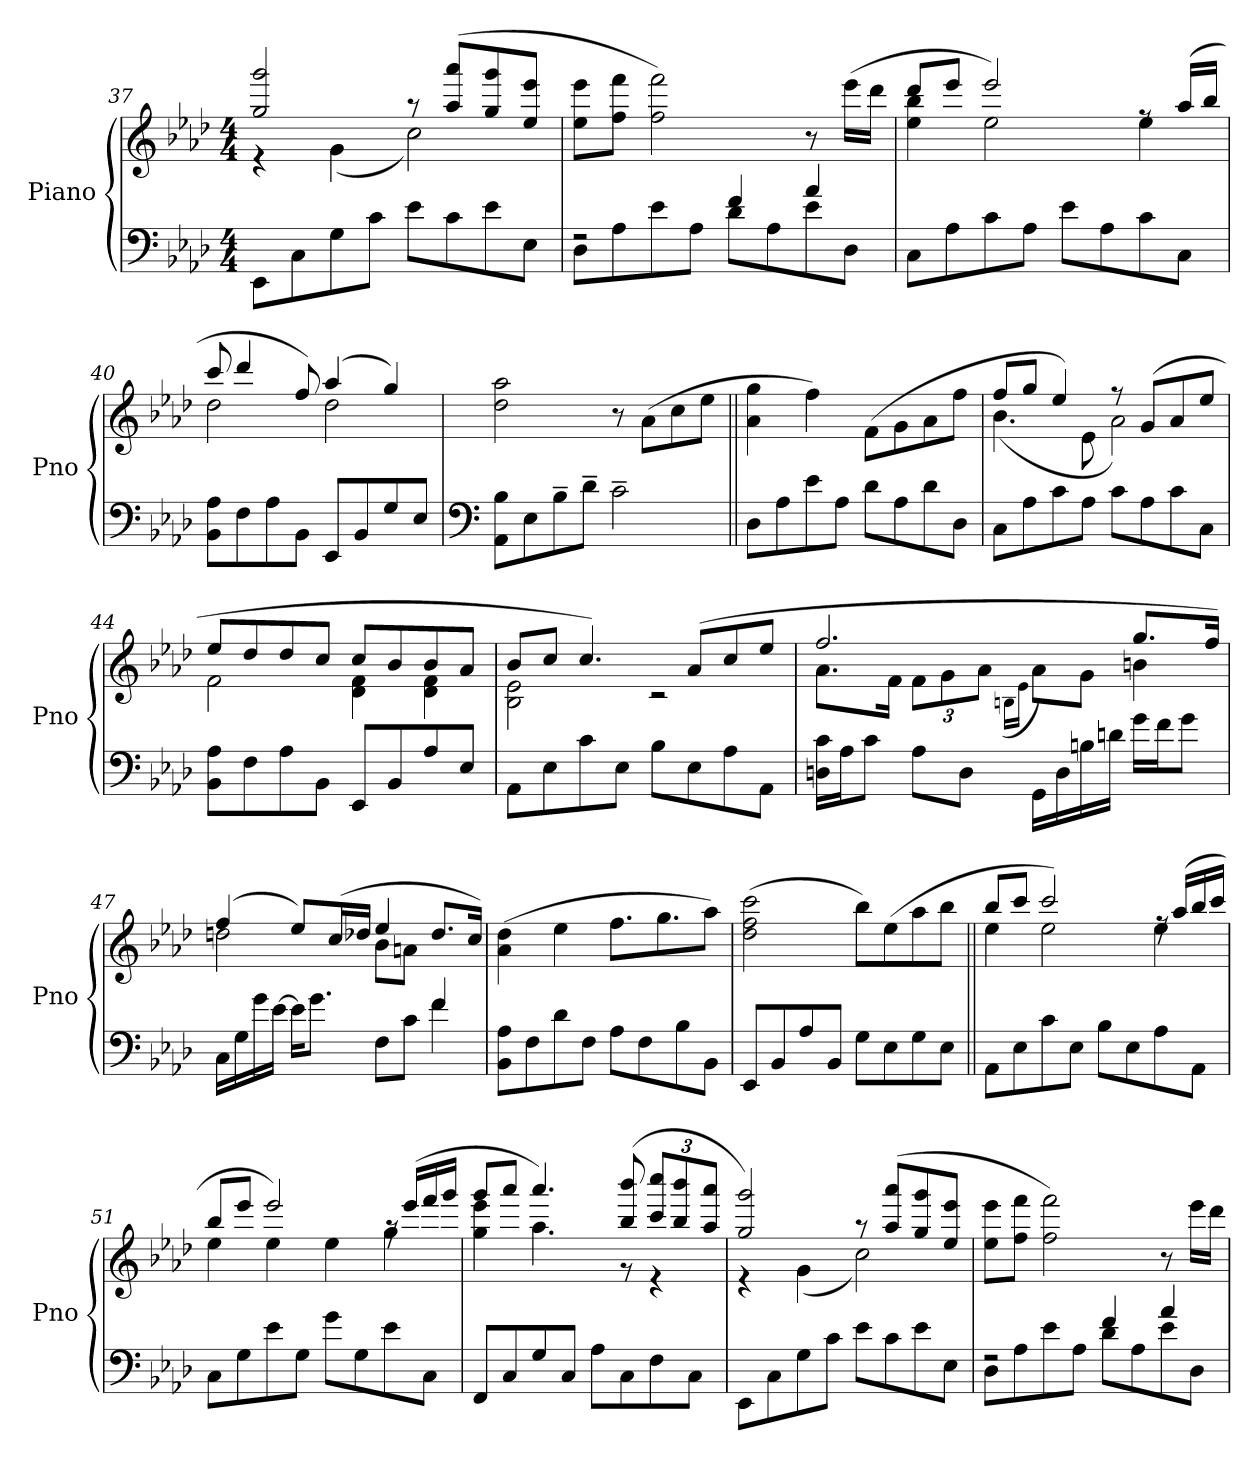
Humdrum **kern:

**kern	**kern
*part1	*part1
*staff2	*staff1
*I"Piano	*
*I'Pno	*
!!LO:LB:g=z
*clefF4	*clefG2
*k[b-e-a-d-]	*k[b-e-a-d-]
*M4/4	*M4/4
=37	=37
*	*^
8EE-\L	2gg/ 2ggg/	4re
8C\	.	.
8G\	.	(4g\
8c\J	.	.
8e-\L	8r	2cc\)
8c\	(8aa-/ 8aaa-/L	.
8e-\	8gg/ 8ggg/	.
8E-\J	8ee-/ 8eee-/J	.
*	*v	*v
=38	=38
*^	*
2rF	8D-\L	8ee-\ 8eee-\L
.	8A-\	8ff\ 8fff\J
.	8e-\	2ff\ 2fff\)
.	8A-\J	.
4f/	8d-\L	.
.	8A-\	.
4a-/	8e-\	8r
.	8D-\J	(16eee-\LL
.	.	16ddd-\JJ
*v	*v	*
=39	=39
*	*^
8C\L	8ddd-/L	4ee-\ 4bb-\
8A-\	8eee-/J	.
8c\	2eee-/)	2ee-\
8A-\J	.	.
8e-\L	.	.
8A-\	.	.
8c\	8rff	4ee-\
8C\J	(16aa-/LL	.
.	16bb-/JJ	.
!!LO:LB:g=z	!!
=40	=40	=40
8BB-\ 8A-\L	8ccc/	2dd-\
8F\	4ddd-/	.
8A-\	.	.
8BB-\J	8ff/)	.
8EE-/L	(4aa-/	2dd-\
8BB-/	.	.
8G/	4gg/)	.
8E-/J	.	.
*	*v	*v
=41	=41
*clefF4	*
8AA-\ 8B-\L	2dd-\ 2aa-\
8E-\	.
8B-~\	.
8d-~\J	.
2c~\	8r
.	(8a-\L
.	8cc\
.	8ee-\J
=42||	=42||
8D-\L	4a-\ 4gg\
8A-\	.
8e-\	4ff\)
8A-\J	.
8d-\L	(8f\L
8A-\	8g\
8d-\	8a-\
8D-\J	8ff\J
!!LO:LB:g=z
=43	=43
*	*^
8C\L	8ff/L	(4.b-\
8A-\	8gg/J	.
8c\	4ee-/)	.
8A-\J	.	8e-\
8c\L	8r	2a-\)
8A-\	(8g/L	.
8c\	8a-/	.
8C\J	8ee-/J	.
=44	=44	=44
8BB-\ 8A-\L	8ee-/L	2f\
8F\	8dd-/	.
8A-\	8dd-/	.
8BB-\J	8cc/J	.
8EE-/L	8cc/L	4d-\ 4f\
8BB-/	8b-/	.
8A-/	8b-/	4d-\ 4f\
8E-/J	8a-/J	.
=45	=45	=45
8AA-\L	8b-/L	2B-\ 2e-\
8E-\	8cc/J	.
8c\	4.cc/)	.
8E-\J	.	.
8B-\L	.	2r
8E-\	(8a-/L	.
8A-\	8cc/	.
8AA-\J	8ee-/J	.
!!LO:PB:g=z	!!
=46	=46	=46
16Dn\ 16c\LL	2.ff/	8.a-\L
16A-\J	.	.
8c\J	.	.
.	.	16f\Jk
*	*	*Xbrackettup
8A-\L	.	12f\L
.	.	12g\
8D\J	.	.
.	.	12a-\J
.	.	(16qBn\LL
.	.	16qe-\JJ
16GG\LL	.	8a-\L)
16D\	.	.
16Bn\	.	8g\J
16dn\JJ	.	.
16g\LL	8.gg/L	4bn\
16f\J	.	.
8g\J	.	.
.	16ff/Jk)	.
=47	=47	=47
*^	*	*
2.ryy	16C\LL	(4ff/	2ddn\
.	16G\	.	.
.	16g\	.	.
.	[16e-\JJ	.	.
.	16e-\KL]	8ee-/L)	.
.	8.g\J	.	.
.	.	(16cc/L	.
.	.	16dd-X/JJ	.
.	8F\L	4ee-/	8b-\L
.	8c\J	.	8an\J
4f/	4f\	8.dd-/L	4ryy
.	.	16cc/Jk)	.
*v	*v	*	*
*	*v	*v
=48	=48
8BB-\ 8A-\L	(4a-\ 4dd-\
8F\	.
8d-\	4ee-\
8F\J	.
8A-\L	8.ff\L
8F\	.
.	8.gg\
8B-\	.
8BB-\J	8aa-\J)
!!LO:LB:g=z
=49	=49
8EE-/L	(2dd-\ 2ff\ 2ccc\
8BB-/	.
8A-/	.
8BB-/J	.
8G\L	8bb-\L)
8E-\	(8ee-\
8G\	8aa-\
8E-\J	8bb-\J
=50||	=50||
*	*^
8AA-\L	8bb-/L	4ee-\
8E-\	8ccc/J	.
8c\	2ccc/)	2ee-\
8E-\J	.	.
8B-\L	.	.
8E-\	.	.
8A-\	16rff	4ee-\
.	(16aa-/LL	.
8AA-\J	16bb-/	.
.	16ccc/JJ	.
=51	=51	=51
8C\L	8bb-/L	4ee-\
8G\	8eee-/J	.
8e-\	2eee-/)	4ee-\
8G\J	.	.
8g\L	.	4ee-\
8G\	.	.
8e-\	16raa	4gg\
.	(16eee-/LL	.
8C\J	16fff/	.
.	16ggg/JJ	.
!!LO:LB:g=z	!!
=52	=52	=52
8FF/L	8ggg/L	4gg\ 4eee-\
8C/	8aaa-/J	.
8G/	4.aaa-/)	4.aa-\
8C/J	.	.
8A-\L	.	.
8C\	(8bb-/ 8bbb-/	8r
8F\	12ccc/ 12cccc/L	4r
.	12bb-/ 12bbb-/	.
8C\J	.	.
.	12aa-/ 12aaa-/J	.
=53	=53	=53
8EE-\L	2gg/ 2ggg/)	4re
8C\	.	.
8G\	.	(4g\
8c\J	.	.
8e-\L	8r	2cc\)
8c\	(8aa-/ 8aaa-/L	.
8e-\	8gg/ 8ggg/	.
8E-\J	8ee-/ 8eee-/J	.
*	*v	*v
=54	=54
*^	*
2rF	8D-\L	8ee-\ 8eee-\L
.	8A-\	8ff\ 8fff\J
.	8e-\	2ff\ 2fff\)
.	8A-\J	.
4f/	8d-\L	.
.	8A-\	.
4a-/	8e-\	8r
.	8D-\J	16eee-\LL
.	.	16ddd-\JJ
*v	*v	*
=	=
*-	*-
